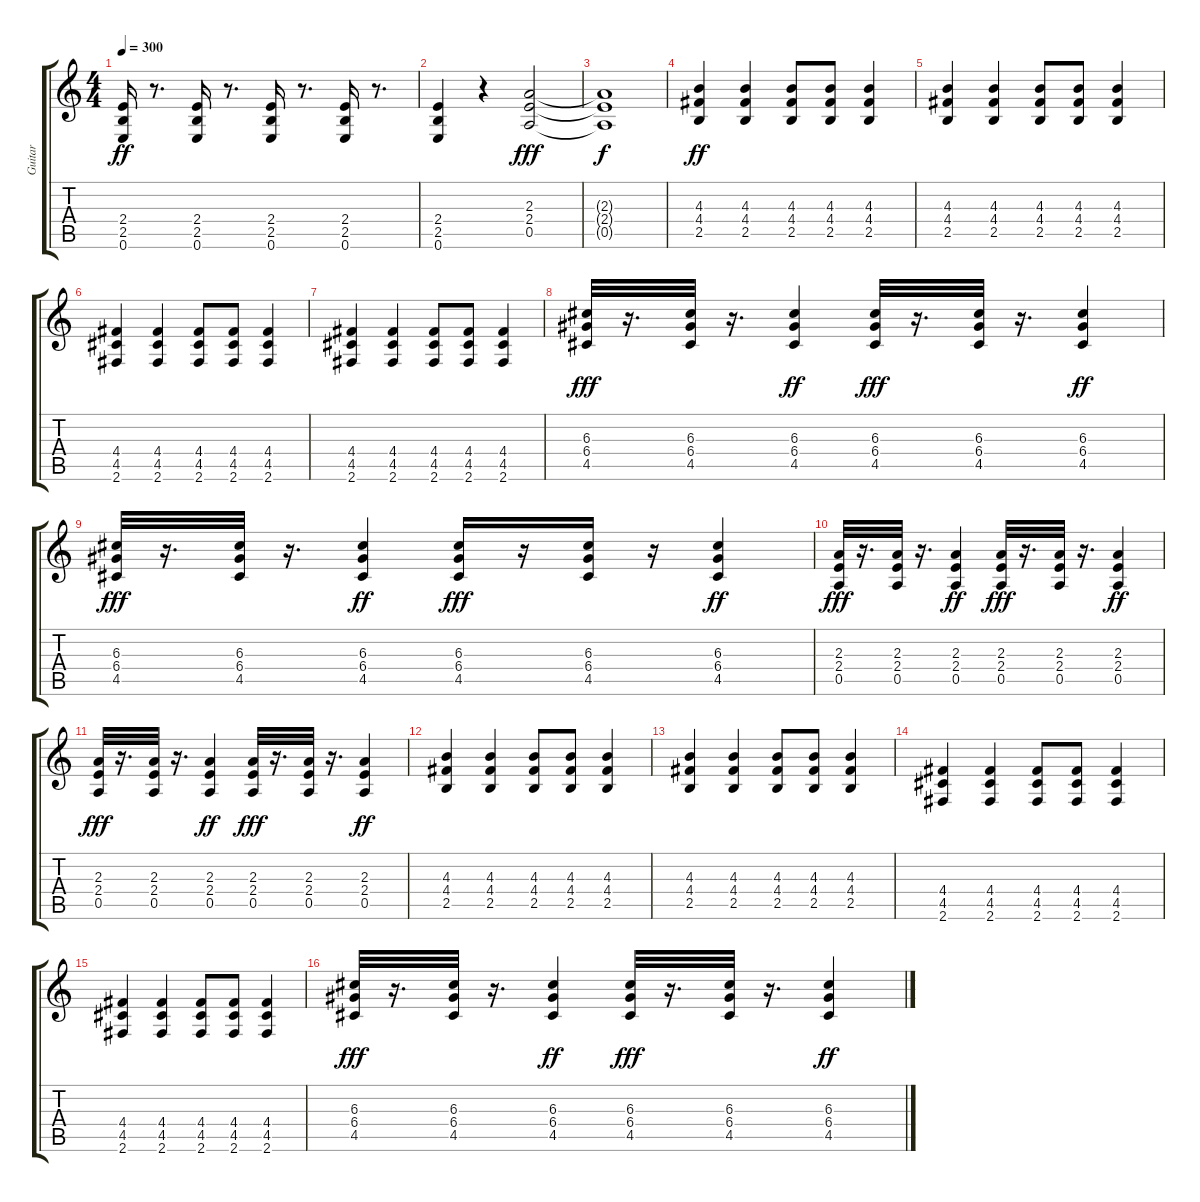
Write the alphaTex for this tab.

\track ("Guitar" "Guitar") {instrument overdrivenguitar}
\staff {score tabs}
\tuning (E4 B3 G3 D3 A2 E2) {hide}
\ts (4 4)
\tempo 300
\clef g2
\ks c
(2.4 2.5 0.6).16{dy ff} r.8{d} (2.4 2.5 0.6).16 r.8{d} (2.4 2.5 0.6).16 r.8{d} (2.4 2.5 0.6).16 r.8{d} |
(2.4 2.5 0.6).4 r.4 (2.3 2.4 0.5).2{dy fff} |
(2.3{t} 2.4{t} 0.5{t}).1{dy f} |
(4.3 4.4 2.5).4{dy ff} (4.3 4.4 2.5).4 (4.3 4.4 2.5).8 (4.3 4.4 2.5).8 (4.3 4.4 2.5).4 |
(4.3 4.4 2.5).4 (4.3 4.4 2.5).4 (4.3 4.4 2.5).8 (4.3 4.4 2.5).8 (4.3 4.4 2.5).4 |
(4.4 4.5 2.6).4 (4.4 4.5 2.6).4 (4.4 4.5 2.6).8 (4.4 4.5 2.6).8 (4.4 4.5 2.6).4 |
(4.4 4.5 2.6).4 (4.4 4.5 2.6).4 (4.4 4.5 2.6).8 (4.4 4.5 2.6).8 (4.4 4.5 2.6).4 |
(6.3 6.4 4.5).32{dy fff} r.16{d} (6.3 6.4 4.5).32 r.16{d} (6.3 6.4 4.5).4{dy ff} (6.3 6.4 4.5).32{dy fff} r.16{d} (6.3 6.4 4.5).32 r.16{d} (6.3 6.4 4.5).4{dy ff} |
(6.3 6.4 4.5).32{dy fff} r.16{d} (6.3 6.4 4.5).32 r.16{d} (6.3 6.4 4.5).4{dy ff} (6.3 6.4 4.5).16{dy fff} r.16 (6.3 6.4 4.5).16 r.16 (6.3 6.4 4.5).4{dy ff} |
(2.3 2.4 0.5).32{dy fff} r.16{d} (2.3 2.4 0.5).32 r.16{d} (2.3 2.4 0.5).4{dy ff} (2.3 2.4 0.5).32{dy fff} r.16{d} (2.3 2.4 0.5).32 r.16{d} (2.3 2.4 0.5).4{dy ff} |
(2.3 2.4 0.5).32{dy fff} r.16{d} (2.3 2.4 0.5).32 r.16{d} (2.3 2.4 0.5).4{dy ff} (2.3 2.4 0.5).32{dy fff} r.16{d} (2.3 2.4 0.5).32 r.16{d} (2.3 2.4 0.5).4{dy ff} |
(4.3 4.4 2.5).4 (4.3 4.4 2.5).4 (4.3 4.4 2.5).8 (4.3 4.4 2.5).8 (4.3 4.4 2.5).4 |
(4.3 4.4 2.5).4 (4.3 4.4 2.5).4 (4.3 4.4 2.5).8 (4.3 4.4 2.5).8 (4.3 4.4 2.5).4 |
(4.4 4.5 2.6).4 (4.4 4.5 2.6).4 (4.4 4.5 2.6).8 (4.4 4.5 2.6).8 (4.4 4.5 2.6).4 |
(4.4 4.5 2.6).4 (4.4 4.5 2.6).4 (4.4 4.5 2.6).8 (4.4 4.5 2.6).8 (4.4 4.5 2.6).4 |
(6.3 6.4 4.5).32{dy fff} r.16{d} (6.3 6.4 4.5).32 r.16{d} (6.3 6.4 4.5).4{dy ff} (6.3 6.4 4.5).32{dy fff} r.16{d} (6.3 6.4 4.5).32 r.16{d} (6.3 6.4 4.5).4{dy ff}
